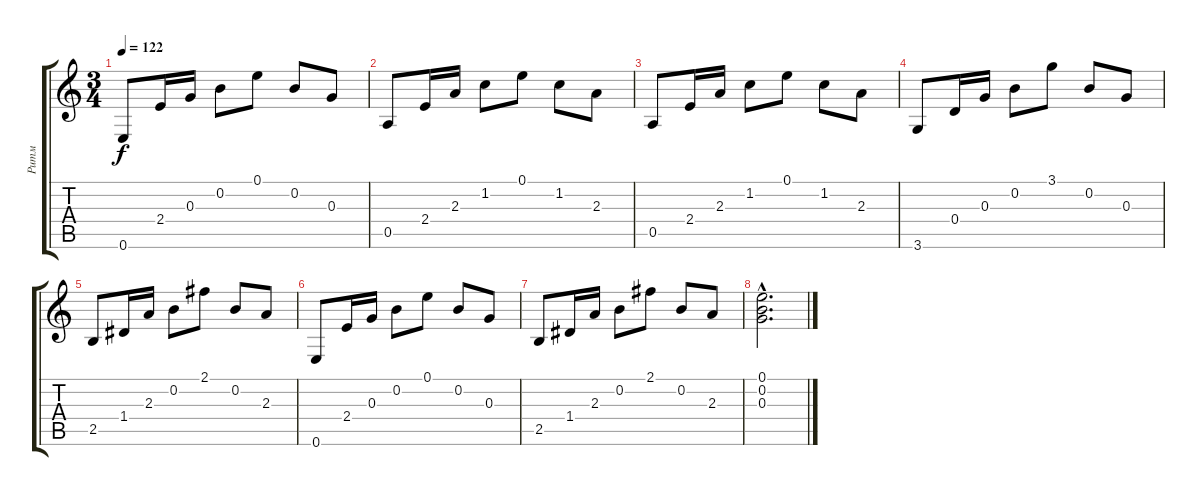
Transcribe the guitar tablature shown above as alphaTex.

\track ("Ритм" "Ритм") {instrument electricguitarclean}
\staff {score tabs}
\tuning (E4 B3 G3 D3 A2 E2) {hide}
\ts (3 4)
\tempo 122
\clef g2
\ks c
0.6.8{dy f} 2.4.16 0.3.16 0.2.8 0.1.8 0.2.8 0.3.8 |
0.5.8 2.4.16 2.3.16 1.2.8 0.1.8 1.2.8 2.3.8 |
0.5.8 2.4.16 2.3.16 1.2.8 0.1.8 1.2.8 2.3.8 |
3.6.8 0.4.16 0.3.16 0.2.8 3.1.8 0.2.8 0.3.8 |
2.5.8 1.4.16 2.3.16 0.2.8 2.1.8 0.2.8 2.3.8 |
0.6.8 2.4.16 0.3.16 0.2.8 0.1.8 0.2.8 0.3.8 |
2.5.8 1.4.16 2.3.16 0.2.8 2.1.8 0.2.8 2.3.8 |
(0.1{hac} 0.2{hac} 0.3{hac}).2{d}
